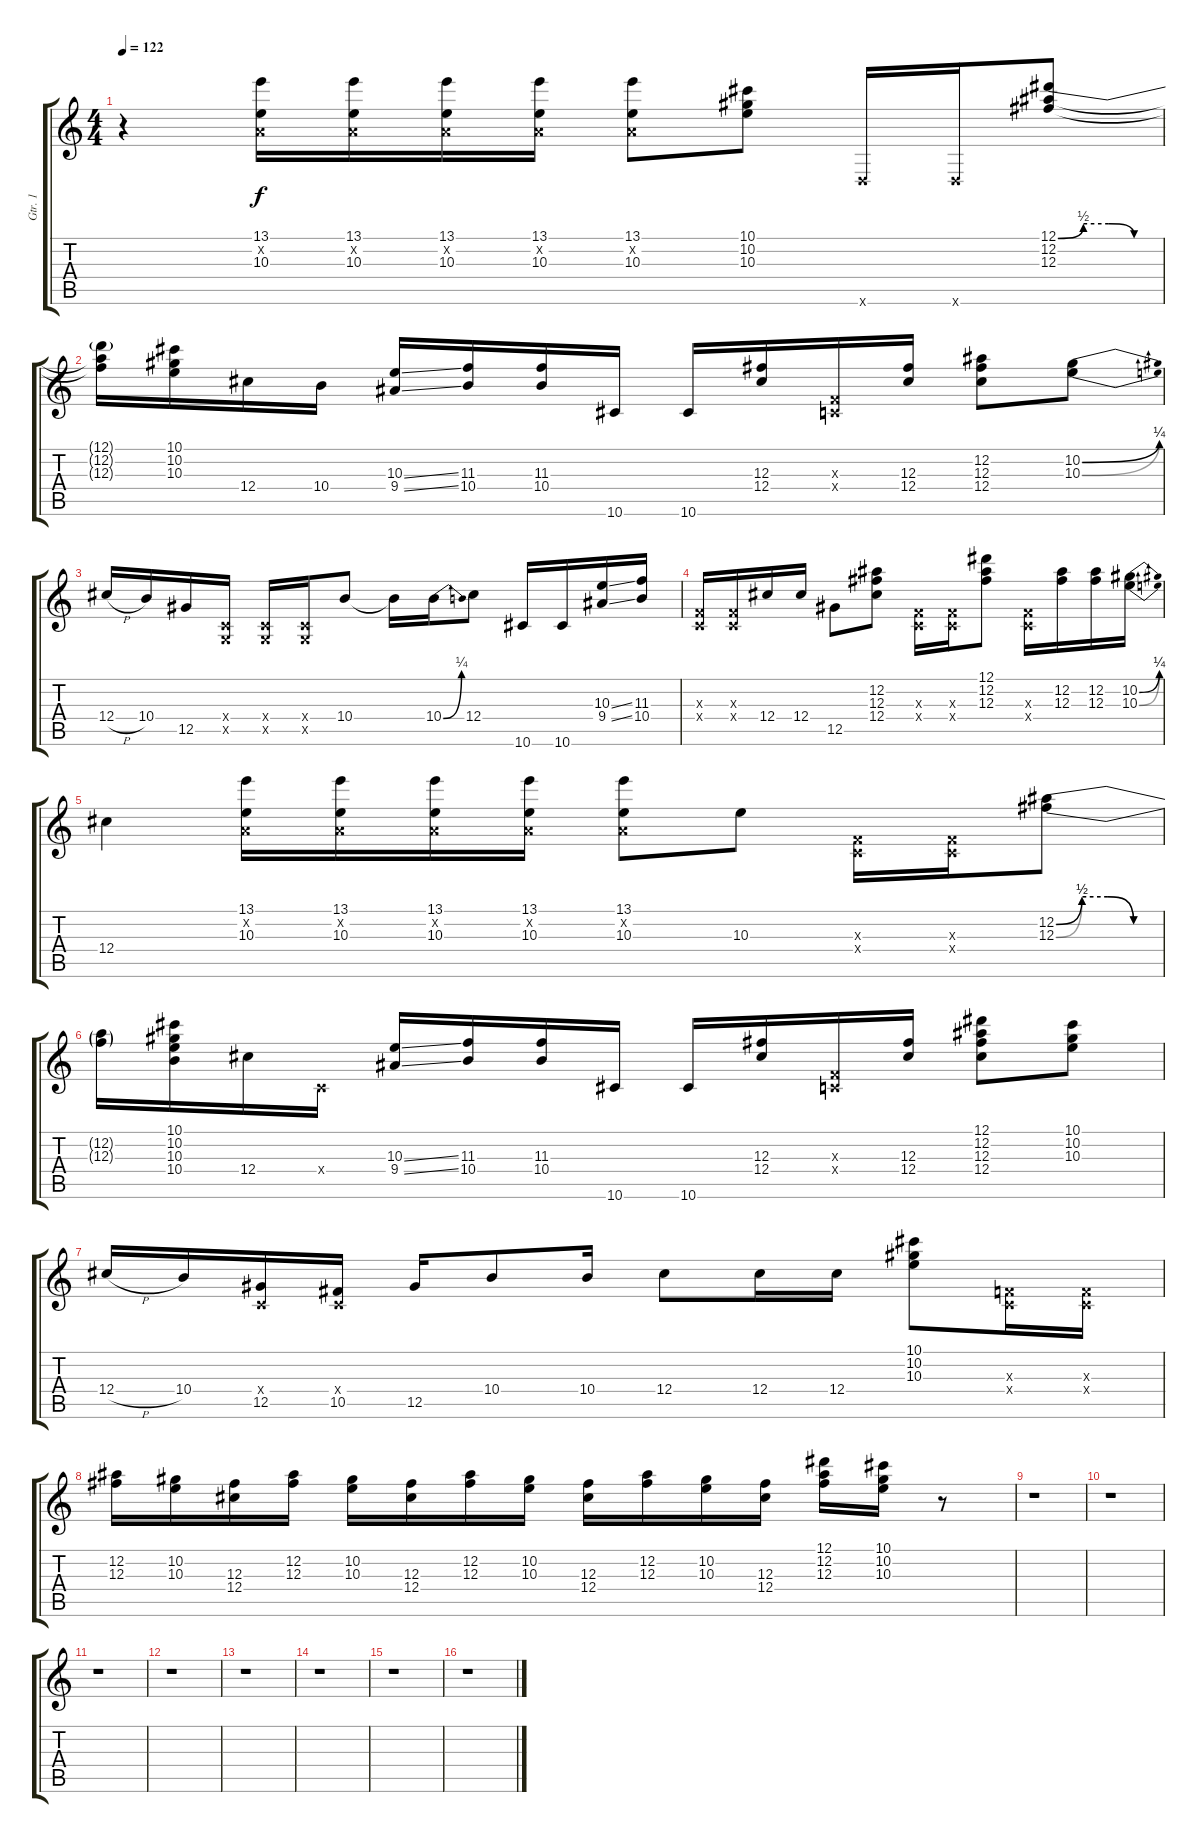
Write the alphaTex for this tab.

\track ("Gtr. 1" "Gtr. 1") {instrument electricguitarclean}
\staff {score tabs}
\tuning (Eb4 Bb3 Gb3 Db3 Ab2 Eb2) {hide}
\ts (4 4)
\tempo 122
\clef g2
\ks c
r.4{dy f} (13.1 -1.2{x} 10.3).16 (13.1 -1.2{x} 10.3).16 (13.1 -1.2{x} 10.3).16 (13.1 -1.2{x} 10.3).16 (13.1 -1.2{x} 10.3).8 (10.1 10.2 10.3).8 -1.6{x}.16 -1.6{x}.16 (12.1{be (custom 0 0 15 2 30 2 45 0 60 0)} 12.2 12.3).8 |
(12.1{t} 12.2{t} 12.3{t}).16 (10.1 10.2 10.3).16 12.4.16 10.4.16 (10.3{ss} 9.4{ss}).16 (11.3 10.4).16 (11.3 10.4).16 10.6.16 10.6.16 (12.3 12.4).16 (-1.3{x} -1.4{x}).16 (12.3 12.4).16 (12.2 12.3 12.4).8 (10.2{be (bend 0 0 60 1)} 10.3{be (bend 0 0 60 1)}).8 |
12.4{h}.16 10.4.16 12.5.16 (-1.4{x} -1.5{x}).16 (-1.4{x} -1.5{x}).16 (-1.4{x} -1.5{x}).16 10.4.8 10.4{t}.16 10.4{be (bend 0 0 60 1)}.16 12.4.8 10.6.16 10.6.16 (10.3{ss} 9.4{ss}).16 (11.3 10.4).16 |
(-1.3{x} -1.4{x}).16 (-1.3{x} -1.4{x}).16 12.4.16 12.4.16 12.5.8 (12.2 12.3 12.4).8 (-1.3{x} -1.4{x}).16 (-1.3{x} -1.4{x}).16 (12.1 12.2 12.3).8 (-1.3{x} -1.4{x}).16 (12.2 12.3).16 (12.2 12.3).16 (10.2{be (bend 0 0 60 1)} 10.3{be (bend 0 0 60 1)}).16 |
12.4.4 (13.1 -1.2{x} 10.3).16 (13.1 -1.2{x} 10.3).16 (13.1 -1.2{x} 10.3).16 (13.1 -1.2{x} 10.3).16 (13.1 -1.2{x} 10.3).8 10.3.8 (-1.3{x} -1.4{x}).16 (-1.3{x} -1.4{x}).16 (12.2{be (custom 0 0 15 2 30 2 45 0 60 0)} 12.3{be (custom 0 0 15 2 30 2 45 0 60 0)}).8 |
(12.2{t} 12.3{t}).16 (10.1 10.2 10.3 10.4).16 12.4.16 -1.4{x}.16 (10.3{ss} 9.4{ss}).16 (11.3 10.4).16 (11.3 10.4).16 10.6.16 10.6.16 (12.3 12.4).16 (-1.3{x} -1.4{x}).16 (12.3 12.4).16 (12.1 12.2 12.3 12.4).8 (10.1 10.2 10.3).8 |
12.4{h}.16 10.4.16 (-1.4{x} 12.5).16 (-1.4{x} 10.5).16 12.5.16 10.4.8 10.4.16 12.4.8 12.4.16 12.4.16 (10.1 10.2 10.3).8 (-1.3{x} -1.4{x}).16 (-1.3{x} -1.4{x}).16 |
(12.2 12.3).16 (10.2 10.3).16 (12.3 12.4).16 (12.2 12.3).16 (10.2 10.3).16 (12.3 12.4).16 (12.2 12.3).16 (10.2 10.3).16 (12.3 12.4).16 (12.2 12.3).16 (10.2 10.3).16 (12.3 12.4).16 (12.1 12.2 12.3).16 (10.1 10.2 10.3).16 r.8 |
r.1 |
r.1 |
r.1 |
r.1 |
r.1 |
r.1 |
r.1 |
r.1
